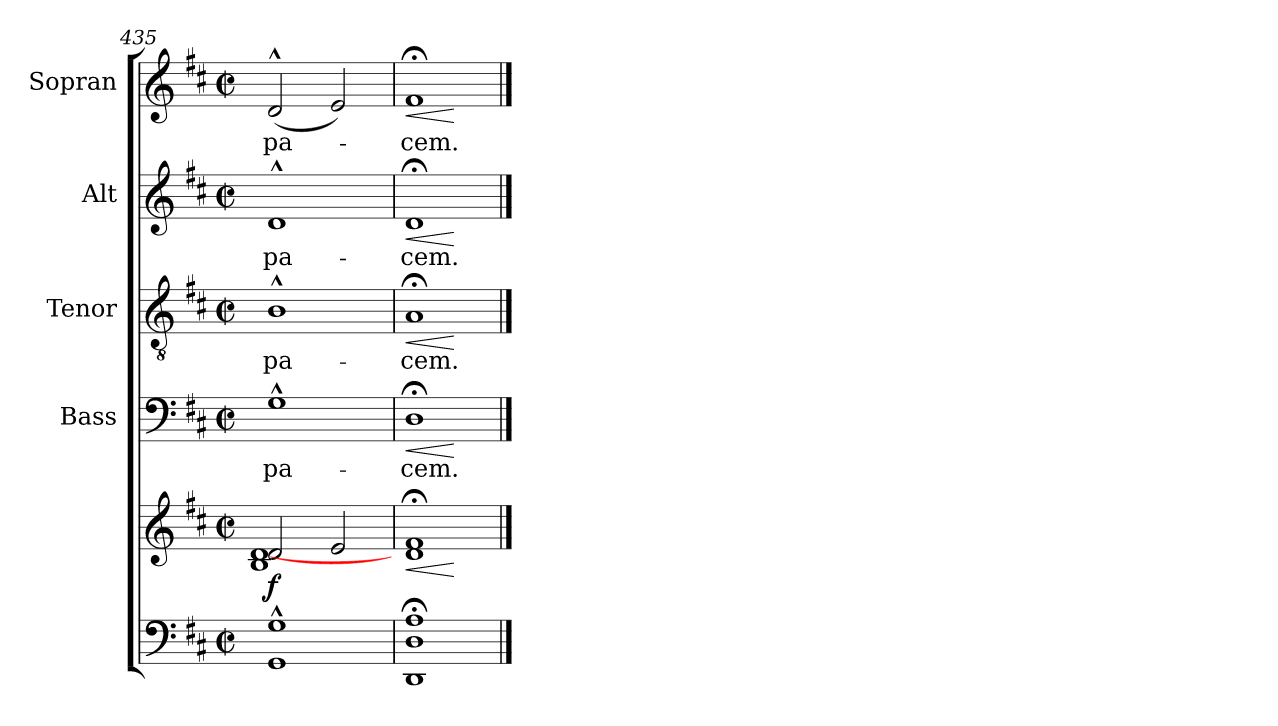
**kern	**kern	**dynam	**kern	**text	**dynam	**kern	**text	**dynam	**kern	**text	**dynam	**kern	**text	**dynam
*part5	*part5	*part5	*part4	*part4	*part4	*part3	*part3	*part3	*part2	*part2	*part2	*part1	*part1	*part1
*staff6	*staff5	*staff5/6	*staff4	*staff4	*staff4	*staff3	*staff3	*staff3	*staff2	*staff2	*staff2	*staff1	*staff1	*staff1
*	*	*	*I"Bass	*	*	*I"Tenor	*	*	*I"Alt	*	*	*I"Sopran	*	*
*	*	*	*I'B.	*	*	*I'T.	*	*	*I'A.	*	*	*I'S.	*	*
*clefF4	*clefG2	*	*clefF4	*	*	*clefGv2	*	*	*clefG2	*	*	*clefG2	*	*
*k[f#c#]	*k[f#c#]	*	*k[f#c#]	*	*	*k[f#c#]	*	*	*k[f#c#]	*	*	*k[f#c#]	*	*
*D:	*D:	*	*D:	*	*	*D:	*	*	*D:	*	*	*D:	*	*
*M2/2	*M2/2	*	*M2/2	*	*	*M2/2	*	*	*M2/2	*	*	*M2/2	*	*
*met(c|)	*met(c|)	*	*met(c|)	*	*	*met(c|)	*	*	*met(c|)	*	*	*met(c|)	*	*
=435	=435	=435	=435	=435	=435	=435	=435	=435	=435	=435	=435	=435	=435	=435
*	*^	*	*	*	*	*	*	*	*	*	*	*	*	*
!	!	!	!LO:DY:b	!	!LO:LY:b	!	!	!LO:LY:b	!	!	!LO:LY:b	!	!	!LO:LY:b	!
1GG^^< 1G^^<	2d/	1B [<1d	f	1G^^>	pa-	.	1B^^>	pa-	.	1d^^>	pa-	.	(<2d^^>/	pa-	.
.	2e/	.	.	.	.	.	.	.	.	.	.	.	2e/)	.	.
*	*v	*v	*	*	*	*	*	*	*	*	*	*	*	*	*
=436	=436	=436	=436	=436	=436	=436	=436	=436	=436	=436	=436	=436	=436	=436
!	!	!LO:HP:b	!	!LO:LY:b	!LO:HP:b	!	!LO:LY:b	!LO:HP:b	!	!LO:LY:b	!LO:HP:b	!	!LO:LY:b	!LO:HP:b
1DD;< 1D;< 1A;<	1d;< 1f#;<	<	1D;<	-cem.	<	1A;<	-cem.	<	1d;<	-cem.	<	1f#;<	-cem.	<
.	.	[	.	.	[	.	.	[	.	.	[	.	.	[
==	==	==	==	==	==	==	==	==	==	==	==	==	==	==
*-	*-	*-	*-	*-	*-	*-	*-	*-	*-	*-	*-	*-	*-	*-
